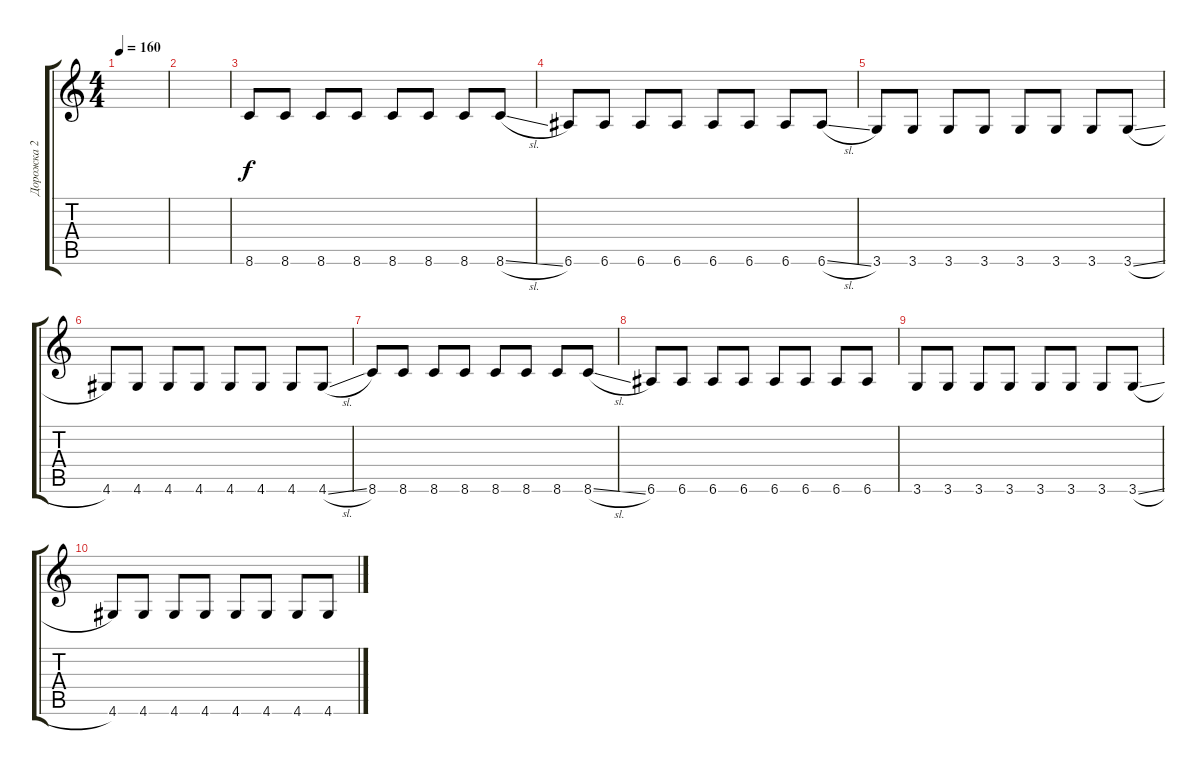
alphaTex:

\track ("Дорожка 2" "Дорожка 2") {instrument electricguitarjazz}
\staff {score tabs}
\tuning (E4 B3 G3 D3 A2 E2) {hide}
\ts (4 4)
\tempo 160
\clef g2
\ks c
|
|
8.6.8 8.6.8 8.6.8 8.6.8 8.6.8 8.6.8 8.6.8 8.6{sl}.8 |
6.6.8 6.6.8 6.6.8 6.6.8 6.6.8 6.6.8 6.6.8 6.6{sl}.8 |
3.6.8 3.6.8 3.6.8 3.6.8 3.6.8 3.6.8 3.6.8 3.6{sl}.8 |
4.6.8 4.6.8 4.6.8 4.6.8 4.6.8 4.6.8 4.6.8 4.6{sl}.8 |
8.6.8 8.6.8 8.6.8 8.6.8 8.6.8 8.6.8 8.6.8 8.6{sl}.8 |
6.6.8 6.6.8 6.6.8 6.6.8 6.6.8 6.6.8 6.6.8 6.6.8 |
3.6.8 3.6.8 3.6.8 3.6.8 3.6.8 3.6.8 3.6.8 3.6{sl}.8 |
4.6.8 4.6.8 4.6.8 4.6.8 4.6.8 4.6.8 4.6.8 4.6.8
